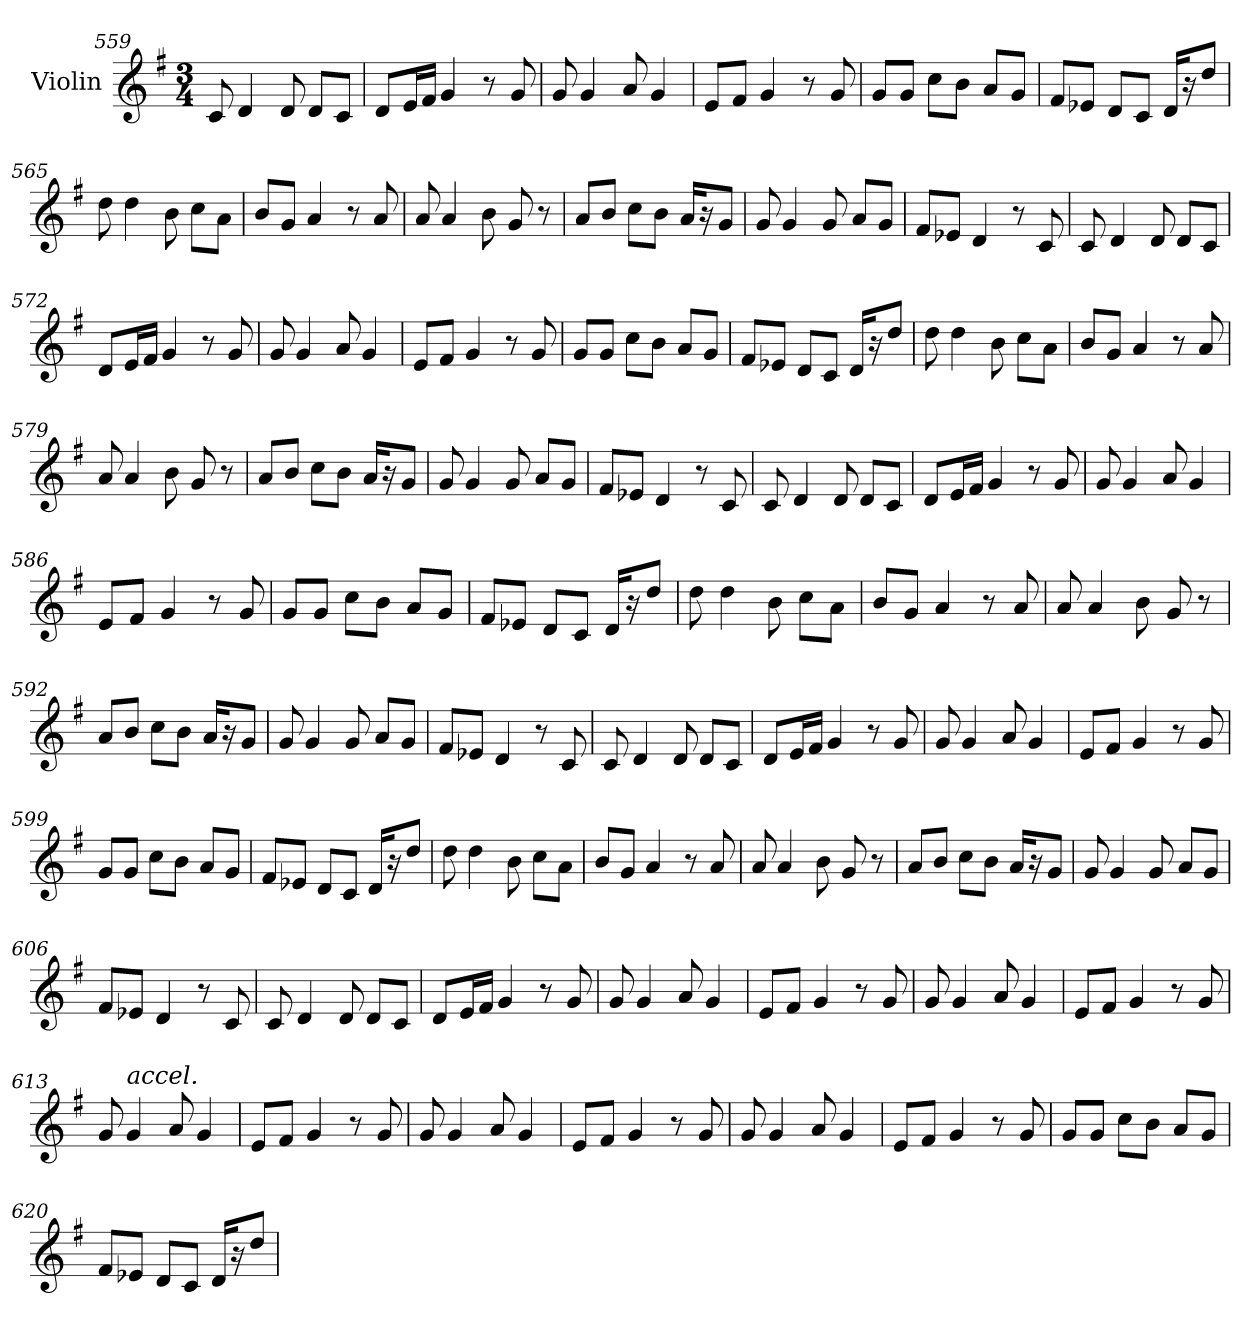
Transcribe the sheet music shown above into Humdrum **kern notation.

**kern
*part1
*staff1
*I"Violin
*clefG2
*k[f#]
*G:
*M3/4
=559
8c/
4d/
8d/
8d/L
8c/J
=560
8d/L
16e/L
16f#/JJ
4g/
8r
8g/
=561
8g/
4g/
8a/
4g/
=562
8e/L
8f#/J
4g/
8r
8g/
=563
8g/L
8g/J
8cc\L
8b\J
8a/L
8g/J
!!LO:LB:g=z
=564
8f#/L
8e-X/J
8d/L
8c/J
16d/KL
16r
8dd/J
=565
8dd\
4dd\
8b\
8cc\L
8a\J
=566
8b/L
8g/J
4a/
8r
8a/
=567
8a/
4a/
8b\
8g/
8r
=568
8a/L
8b/J
8cc\L
8b\J
16a/KL
16r
8g/J
=569
8g/
4g/
8g/
8a/L
8g/J
!!LO:LB:g=z
=570
8f#/L
8e-X/J
4d/
8r
8c/
=571
8c/
4d/
8d/
8d/L
8c/J
=572
8d/L
16e/L
16f#/JJ
4g/
8r
8g/
=573
8g/
4g/
8a/
4g/
=574
8e/L
8f#/J
4g/
8r
8g/
=575
8g/L
8g/J
8cc\L
8b\J
8a/L
8g/J
!!LO:LB:g=z
=576
8f#/L
8e-X/J
8d/L
8c/J
16d/KL
16r
8dd/J
=577
8dd\
4dd\
8b\
8cc\L
8a\J
=578
8b/L
8g/J
4a/
8r
8a/
=579
8a/
4a/
8b\
8g/
8r
=580
8a/L
8b/J
8cc\L
8b\J
16a/KL
16r
8g/J
=581
8g/
4g/
8g/
8a/L
8g/J
!!LO:PB:g=z
=582
8f#/L
8e-X/J
4d/
8r
8c/
=583
8c/
4d/
8d/
8d/L
8c/J
=584
8d/L
16e/L
16f#/JJ
4g/
8r
8g/
=585
8g/
4g/
8a/
4g/
=586
8e/L
8f#/J
4g/
8r
8g/
=587
8g/L
8g/J
8cc\L
8b\J
8a/L
8g/J
!!LO:LB:g=z
=588
8f#/L
8e-X/J
8d/L
8c/J
16d/KL
16r
8dd/J
=589
8dd\
4dd\
8b\
8cc\L
8a\J
=590
8b/L
8g/J
4a/
8r
8a/
=591
8a/
4a/
8b\
8g/
8r
=592
8a/L
8b/J
8cc\L
8b\J
16a/KL
16r
8g/J
=593
8g/
4g/
8g/
8a/L
8g/J
!!LO:LB:g=z
=594
8f#/L
8e-X/J
4d/
8r
8c/
=595
8c/
4d/
8d/
8d/L
8c/J
=596
8d/L
16e/L
16f#/JJ
4g/
8r
8g/
=597
8g/
4g/
8a/
4g/
=598
8e/L
8f#/J
4g/
8r
8g/
=599
8g/L
8g/J
8cc\L
8b\J
8a/L
8g/J
!!LO:LB:g=z
=600
8f#/L
8e-X/J
8d/L
8c/J
16d/KL
16r
8dd/J
=601
8dd\
4dd\
8b\
8cc\L
8a\J
=602
8b/L
8g/J
4a/
8r
8a/
=603
8a/
4a/
8b\
8g/
8r
=604
8a/L
8b/J
8cc\L
8b\J
16a/KL
16r
8g/J
=605
8g/
4g/
8g/
8a/L
8g/J
!!LO:LB:g=z
=606
8f#/L
8e-X/J
4d/
8r
8c/
=607
8c/
4d/
8d/
8d/L
8c/J
=608
8d/L
16e/L
16f#/JJ
4g/
8r
8g/
=609
8g/
4g/
8a/
4g/
=610
8e/L
8f#/J
4g/
8r
8g/
=611
8g/
4g/
8a/
4g/
!!LO:LB:g=z
=612
8e/L
8f#/J
4g/
8r
8g/
=613
8g/
!LO:TX:a:i:t=accel.
4g/
8a/
4g/
=614
8e/L
8f#/J
4g/
8r
8g/
=615
8g/
4g/
8a/
4g/
=616
8e/L
8f#/J
4g/
8r
8g/
=617
8g/
4g/
8a/
4g/
!!LO:LB:g=z
=618
8e/L
8f#/J
4g/
8r
8g/
=619
8g/L
8g/J
8cc\L
8b\J
8a/L
8g/J
=620
8f#/L
8e-X/J
8d/L
8c/J
16d/KL
16r
8dd/J
=
*-
